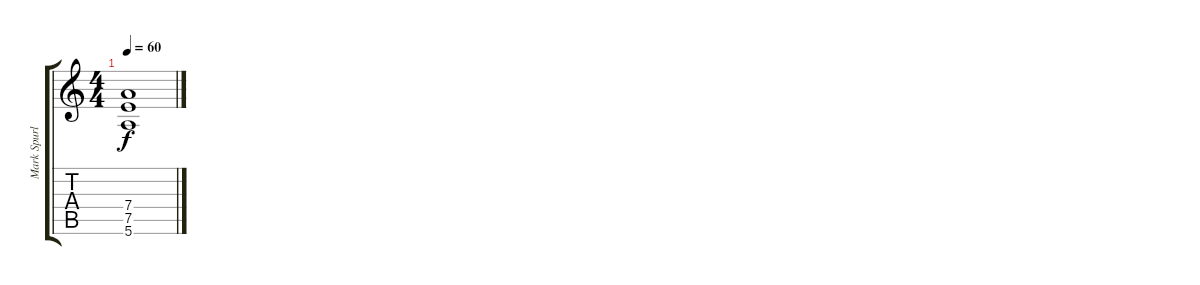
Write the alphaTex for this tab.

\track ("Mark Spurlock" "Mark Spurl") {instrument distortionguitar}
\staff {score tabs}
\tuning (E4 B3 G3 D3 A2 E2) {hide}
\ts (4 4)
\tempo 60
\clef g2
\ks c
(7.4 7.5 5.6).1{dy f}
